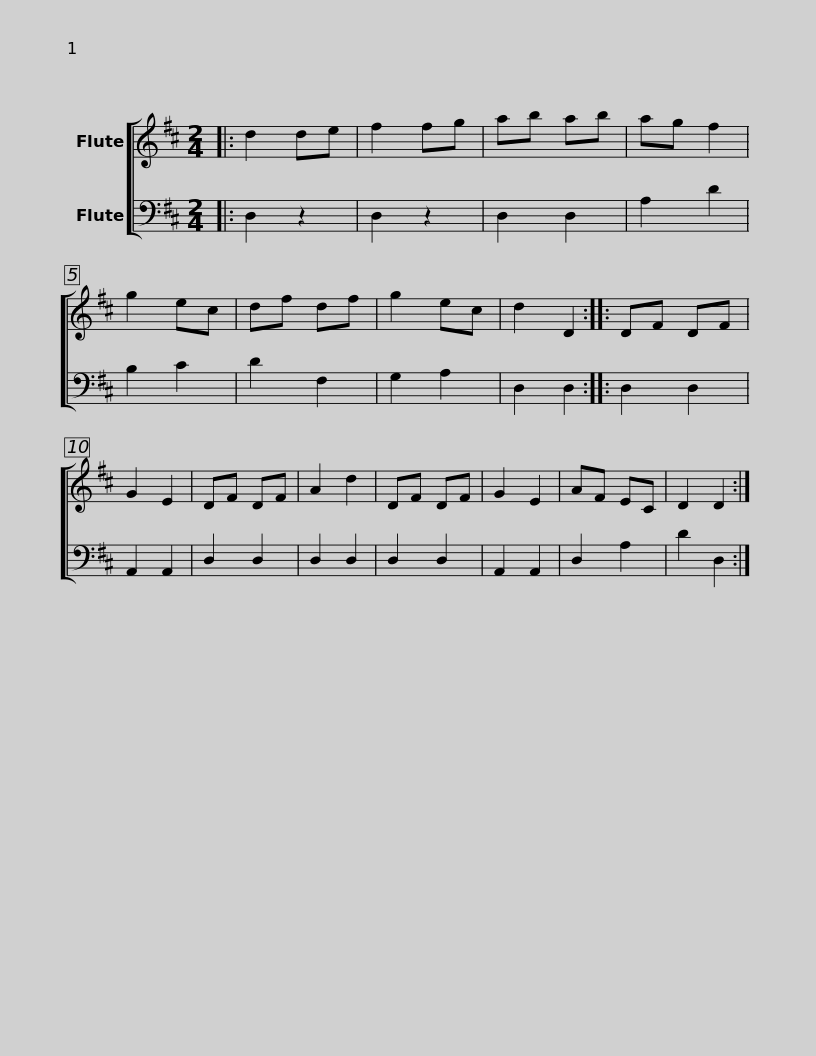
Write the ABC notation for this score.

X:1
%%score [ 1 2 ]
L:1/8
M:2/4
I:linebreak $
K:D
V:1 treble
V:2 bass
V:1
|: d2 de | f2 fg | ab ab | ag f2 | g2 ec | %5
 df df | g2 ec | d2 D2 :: DF DF | G2 E2 |$ %10
 DF DF | A2 d2 | DF DF | G2 E2 | AF EC | %15
 D2 D2 :| %16
V:2
|: D,2 z2 | D,2 z2 | D,2 D,2 | A,2 D2 | B,2 C2 | %5
 D2 F,2 | G,2 A,2 | D,2 D,2 :: D,2 D,2 | A,,2 A,,2 |$ %10
 D,2 D,2 | D,2 D,2 | D,2 D,2 | A,,2 A,,2 | D,2 A,2 | %15
 D2 D,2 :| %16
